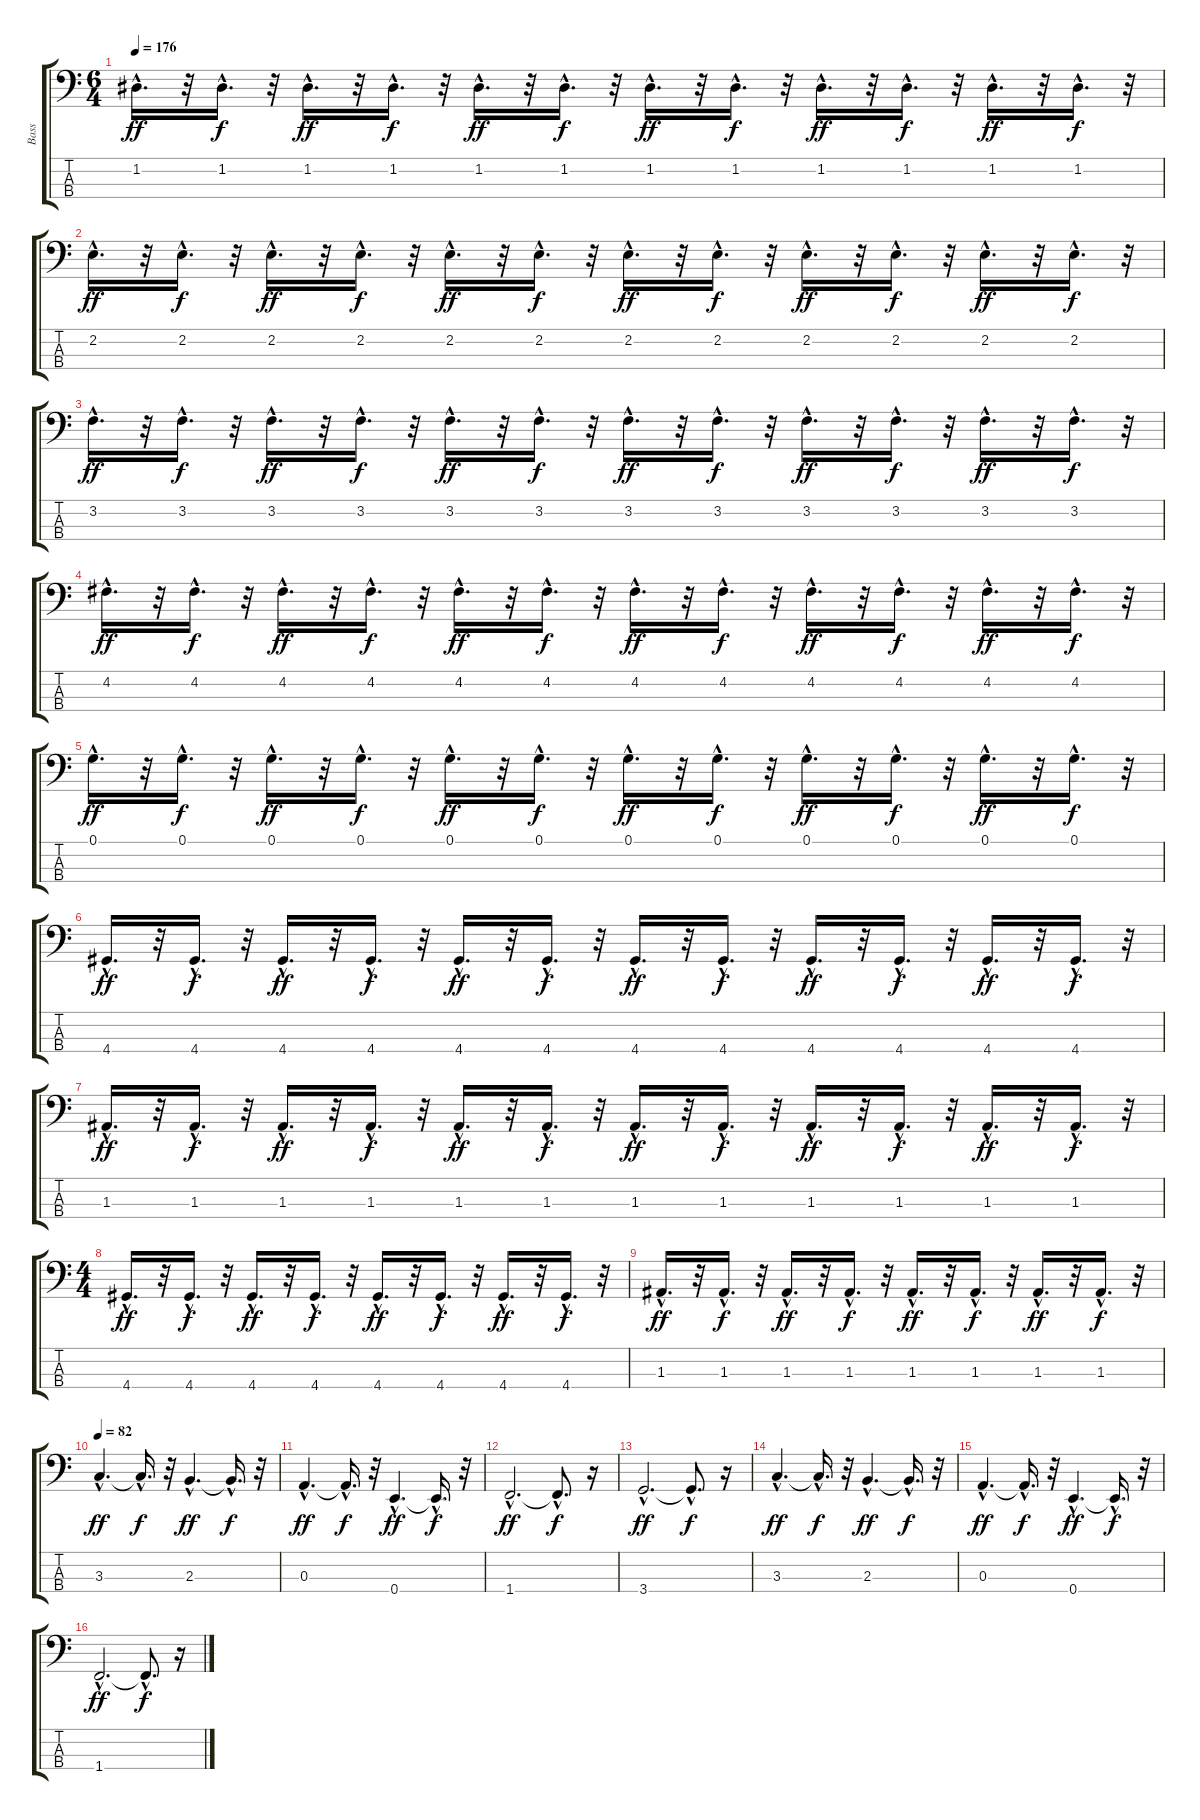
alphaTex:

\track ("Bass" "Bass") {instrument electricbassfinger}
\staff {score tabs}
\tuning (G2 D2 A1 E1) {hide}
\ts (6 4)
\tempo 176
\clef f4
\ks c
1.2{hac}.16{d dy ff} r.32 1.2{hac}.16{d dy f} r.32 1.2{hac}.16{d dy ff} r.32 1.2{hac}.16{d dy f} r.32 1.2{hac}.16{d dy ff} r.32 1.2{hac}.16{d dy f} r.32 1.2{hac}.16{d dy ff} r.32 1.2{hac}.16{d dy f} r.32 1.2{hac}.16{d dy ff} r.32 1.2{hac}.16{d dy f} r.32 1.2{hac}.16{d dy ff} r.32 1.2{hac}.16{d dy f} r.32 |
2.2{hac}.16{d dy ff} r.32 2.2{hac}.16{d dy f} r.32 2.2{hac}.16{d dy ff} r.32 2.2{hac}.16{d dy f} r.32 2.2{hac}.16{d dy ff} r.32 2.2{hac}.16{d dy f} r.32 2.2{hac}.16{d dy ff} r.32 2.2{hac}.16{d dy f} r.32 2.2{hac}.16{d dy ff} r.32 2.2{hac}.16{d dy f} r.32 2.2{hac}.16{d dy ff} r.32 2.2{hac}.16{d dy f} r.32 |
3.2{hac}.16{d dy ff} r.32 3.2{hac}.16{d dy f} r.32 3.2{hac}.16{d dy ff} r.32 3.2{hac}.16{d dy f} r.32 3.2{hac}.16{d dy ff} r.32 3.2{hac}.16{d dy f} r.32 3.2{hac}.16{d dy ff} r.32 3.2{hac}.16{d dy f} r.32 3.2{hac}.16{d dy ff} r.32 3.2{hac}.16{d dy f} r.32 3.2{hac}.16{d dy ff} r.32 3.2{hac}.16{d dy f} r.32 |
4.2{hac}.16{d dy ff} r.32 4.2{hac}.16{d dy f} r.32 4.2{hac}.16{d dy ff} r.32 4.2{hac}.16{d dy f} r.32 4.2{hac}.16{d dy ff} r.32 4.2{hac}.16{d dy f} r.32 4.2{hac}.16{d dy ff} r.32 4.2{hac}.16{d dy f} r.32 4.2{hac}.16{d dy ff} r.32 4.2{hac}.16{d dy f} r.32 4.2{hac}.16{d dy ff} r.32 4.2{hac}.16{d dy f} r.32 |
0.1{hac}.16{d dy ff} r.32 0.1{hac}.16{d dy f} r.32 0.1{hac}.16{d dy ff} r.32 0.1{hac}.16{d dy f} r.32 0.1{hac}.16{d dy ff} r.32 0.1{hac}.16{d dy f} r.32 0.1{hac}.16{d dy ff} r.32 0.1{hac}.16{d dy f} r.32 0.1{hac}.16{d dy ff} r.32 0.1{hac}.16{d dy f} r.32 0.1{hac}.16{d dy ff} r.32 0.1{hac}.16{d dy f} r.32 |
4.4{hac}.16{d dy ff} r.32 4.4{hac}.16{d dy f} r.32 4.4{hac}.16{d dy ff} r.32 4.4{hac}.16{d dy f} r.32 4.4{hac}.16{d dy ff} r.32 4.4{hac}.16{d dy f} r.32 4.4{hac}.16{d dy ff} r.32 4.4{hac}.16{d dy f} r.32 4.4{hac}.16{d dy ff} r.32 4.4{hac}.16{d dy f} r.32 4.4{hac}.16{d dy ff} r.32 4.4{hac}.16{d dy f} r.32 |
1.3{hac}.16{d dy ff} r.32 1.3{hac}.16{d dy f} r.32 1.3{hac}.16{d dy ff} r.32 1.3{hac}.16{d dy f} r.32 1.3{hac}.16{d dy ff} r.32 1.3{hac}.16{d dy f} r.32 1.3{hac}.16{d dy ff} r.32 1.3{hac}.16{d dy f} r.32 1.3{hac}.16{d dy ff} r.32 1.3{hac}.16{d dy f} r.32 1.3{hac}.16{d dy ff} r.32 1.3{hac}.16{d dy f} r.32 |
\ts (4 4)
4.4{hac}.16{d dy ff} r.32 4.4{hac}.16{d dy f} r.32 4.4{hac}.16{d dy ff} r.32 4.4{hac}.16{d dy f} r.32 4.4{hac}.16{d dy ff} r.32 4.4{hac}.16{d dy f} r.32 4.4{hac}.16{d dy ff} r.32 4.4{hac}.16{d dy f} r.32 |
1.3{hac}.16{d dy ff} r.32 1.3{hac}.16{d dy f} r.32 1.3{hac}.16{d dy ff} r.32 1.3{hac}.16{d dy f} r.32 1.3{hac}.16{d dy ff} r.32 1.3{hac}.16{d dy f} r.32 1.3{hac}.16{d dy ff} r.32 1.3{hac}.16{d dy f} r.32 |
\tempo 82
3.3{hac}.4{d dy ff instrument electricbassfinger} 3.3{hac t}.16{d dy f} r.32 2.3{hac}.4{d dy ff} 2.3{hac t}.16{d dy f} r.32 |
0.3{hac}.4{d dy ff} 0.3{hac t}.16{d dy f} r.32 0.4{hac}.4{d dy ff} 0.4{hac t}.16{d dy f} r.32 |
1.4{hac}.2{d dy ff} 1.4{hac t}.8{d dy f} r.16 |
3.4{hac}.2{d dy ff} 3.4{hac t}.8{d dy f} r.16 |
3.3{hac}.4{d dy ff} 3.3{hac t}.16{d dy f} r.32 2.3{hac}.4{d dy ff} 2.3{hac t}.16{d dy f} r.32 |
0.3{hac}.4{d dy ff} 0.3{hac t}.16{d dy f} r.32 0.4{hac}.4{d dy ff} 0.4{hac t}.16{d dy f} r.32 |
1.4{hac}.2{d dy ff} 1.4{hac t}.8{d dy f} r.16
